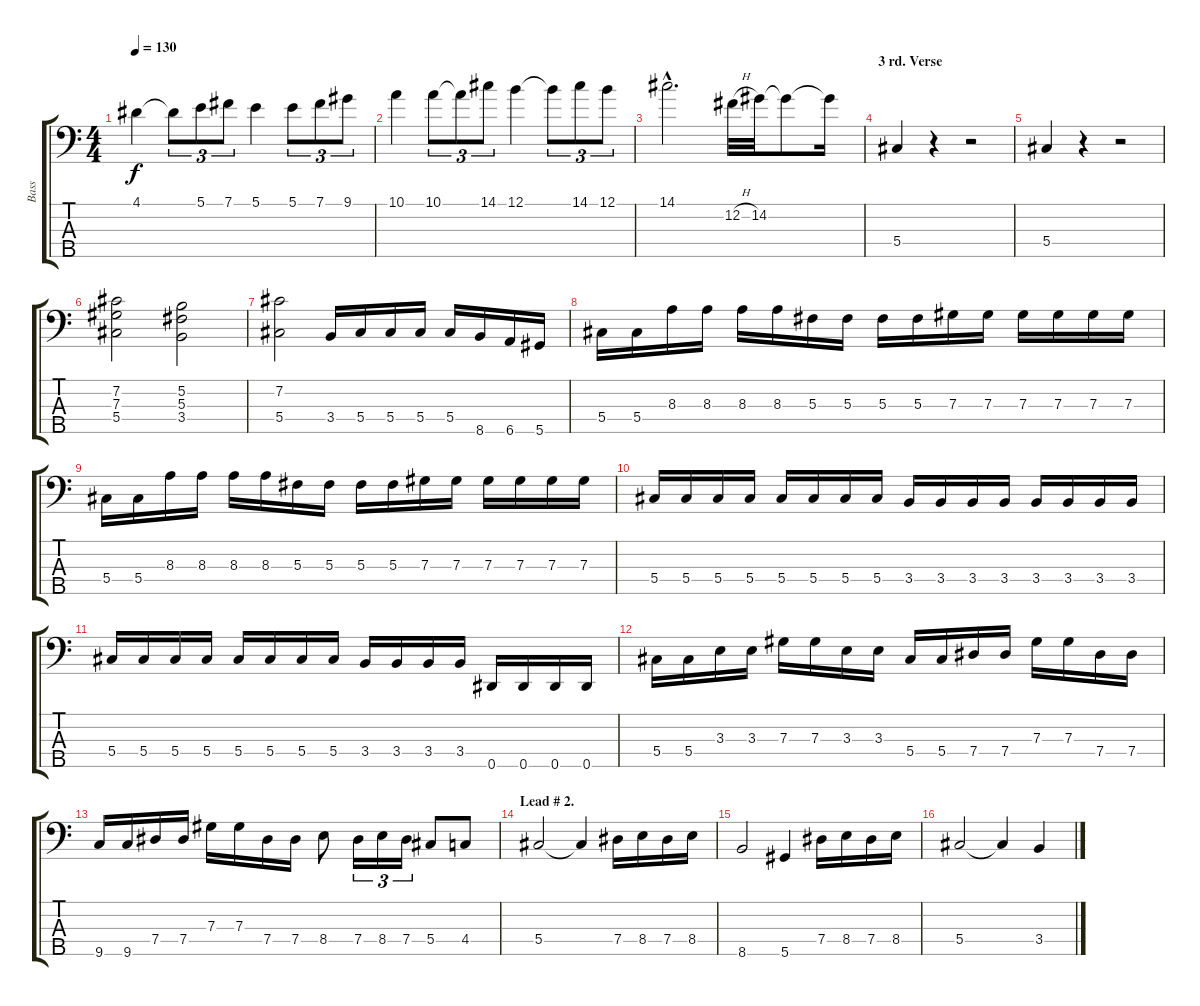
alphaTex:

\track ("Bass" "Bass") {instrument synthbass2}
\staff {score tabs}
\tuning (B2 Gb2 Db2 Ab1 Eb1) {hide}
\ts (4 4)
\tempo 130
\clef f4
\ks c
4.1.4{dy f} 4.1{t}.8{tu (3 2)} 5.1.8{tu (3 2)} 7.1.8{tu (3 2)} 5.1.4 5.1.8{tu (3 2)} 7.1.8{tu (3 2)} 9.1.8{tu (3 2)} |
10.1.4 10.1.8{tu (3 2)} 10.1{t}.8{tu (3 2)} 14.1.8{tu (3 2)} 12.1.4 12.1{t}.8{tu (3 2)} 14.1.8{tu (3 2)} 12.1.8{tu (3 2)} |
14.1{hac}.2{d} 12.2{h}.32 14.2.32 14.2{t}.8 14.2{t}.16 |
\section ("" "3 rd. Verse")
5.4.4 r.4 r.2 |
5.4.4 r.4 r.2 |
(7.2 7.3 5.4).2 (5.2 5.3 3.4).2 |
(7.2 5.4).2 3.4.16 5.4.16 5.4.16 5.4.16 5.4.16 8.5.16 6.5.16 5.5.16 |
5.4.16 5.4.16 8.3.16 8.3.16 8.3.16 8.3.16 5.3.16 5.3.16 5.3.16 5.3.16 7.3.16 7.3.16 7.3.16 7.3.16 7.3.16 7.3.16 |
5.4.16 5.4.16 8.3.16 8.3.16 8.3.16 8.3.16 5.3.16 5.3.16 5.3.16 5.3.16 7.3.16 7.3.16 7.3.16 7.3.16 7.3.16 7.3.16 |
5.4.16 5.4.16 5.4.16 5.4.16 5.4.16 5.4.16 5.4.16 5.4.16 3.4.16 3.4.16 3.4.16 3.4.16 3.4.16 3.4.16 3.4.16 3.4.16 |
5.4.16 5.4.16 5.4.16 5.4.16 5.4.16 5.4.16 5.4.16 5.4.16 3.4.16 3.4.16 3.4.16 3.4.16 0.5.16 0.5.16 0.5.16 0.5.16 |
5.4.16 5.4.16 3.3.16 3.3.16 7.3.16 7.3.16 3.3.16 3.3.16 5.4.16 5.4.16 7.4.16 7.4.16 7.3.16 7.3.16 7.4.16 7.4.16 |
9.5.16 9.5.16 7.4.16 7.4.16 7.3.16 7.3.16 7.4.16 7.4.16 8.4.8 7.4.16{tu (3 2)} 8.4.16{tu (3 2)} 7.4.16{tu (3 2)} 5.4.8 4.4.8 |
\section ("" "Lead # 2.")
5.4.2 5.4{t}.4 7.4.16 8.4.16 7.4.16 8.4.16 |
8.5.2 5.5.4 7.4.16 8.4.16 7.4.16 8.4.16 |
5.4.2 5.4{t}.4 3.4.4
